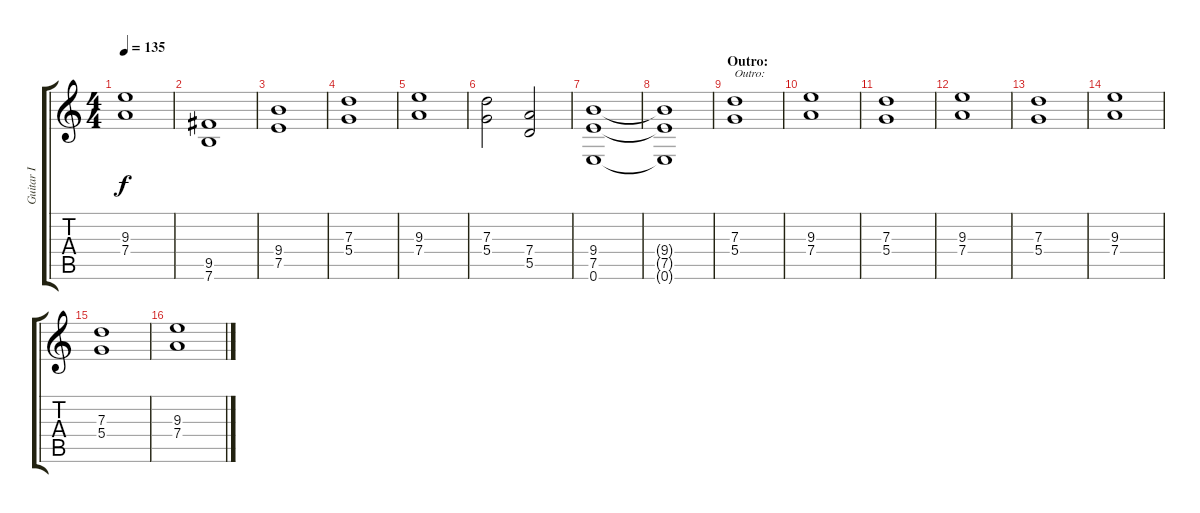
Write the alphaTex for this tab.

\track ("Guitar I" "Guitar I") {instrument distortionguitar}
\staff {score tabs}
\tuning (E4 B3 G3 D3 A2 E2) {hide}
\ts (4 4)
\tempo 135
\clef g2
\ks c
(9.3 7.4).1{dy f} |
(9.5 7.6).1 |
(9.4 7.5).1 |
(7.3 5.4).1 |
(9.3 7.4).1 |
(7.3 5.4).2 (7.4 5.5).2 |
(9.4 7.5 0.6).1 |
(9.4{t} 7.5{t} 0.6{t}).1 |
\section ("" "Outro:")
(7.3 5.4).1{txt "Outro:"} |
(9.3 7.4).1 |
(7.3 5.4).1 |
(9.3 7.4).1 |
(7.3 5.4).1 |
(9.3 7.4).1 |
(7.3 5.4).1 |
(9.3 7.4).1
